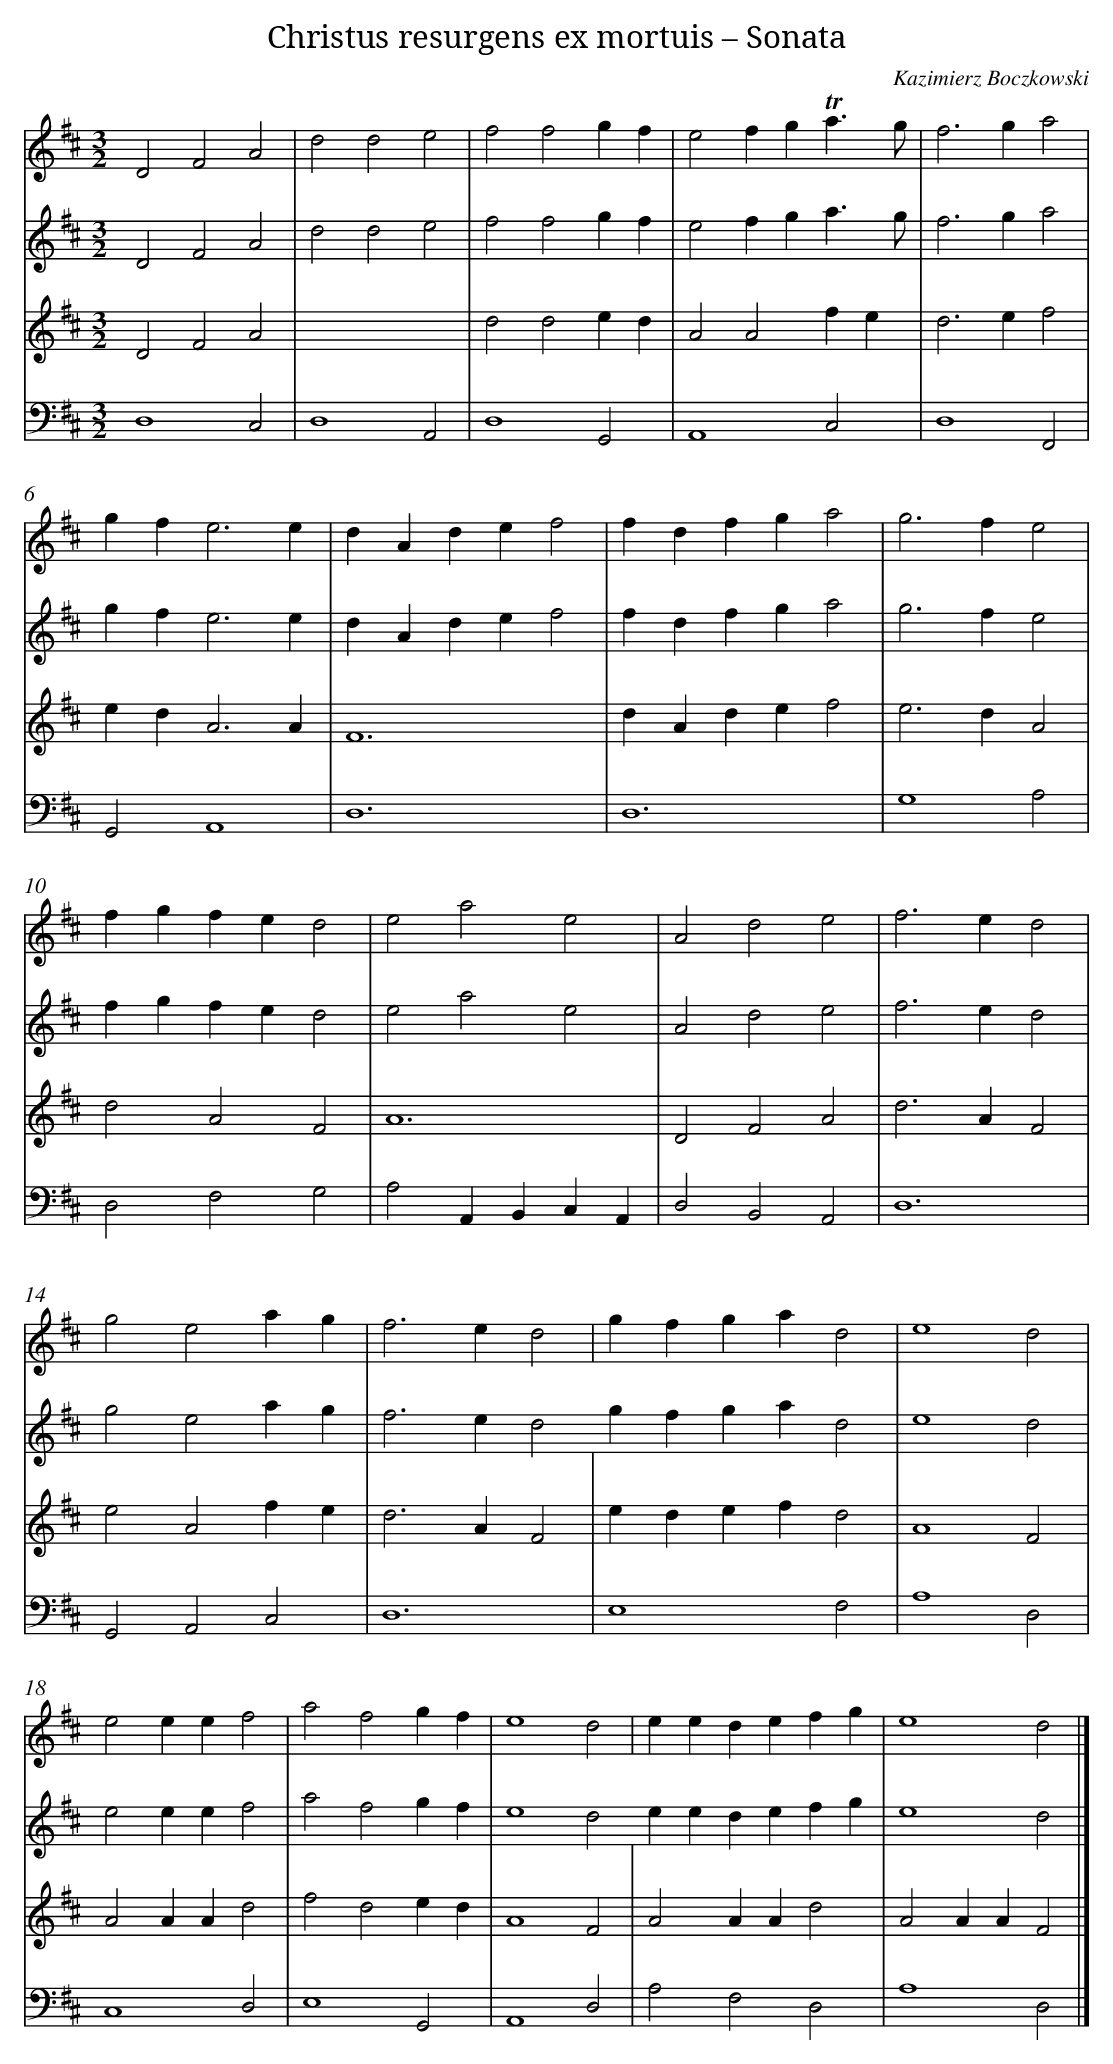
X:1
T: Christus resurgens ex mortuis – Sonata
C: Kazimierz Boczkowski
L: 1/4
M: 3/2
V: 1 clef=treble
V: 2 clef=treble
V: 3 clef=treble
V: 4
V: 5
V: 6 clef=bass
V: 7 clef=bass
K: D
[V:1] D2F2A2 |
[V:2] D2F2A2 |
[V:3] D2F2A2 |
[V:4] x6 |
[V:5] x6 |
[V:6] x6 |
[V:7] D,4C,2 |
[V:1] d2d2e2 |
[V:2] d2d2e2 |
[V:3] x6 |
[V:4] x6 |
[V:5] x6 |
[V:6] x6 |
[V:7] D,4A,,2 |
[V:1] f2f2gf |
[V:2] f2f2gf |
[V:3] d2d2ed |
[V:4] x6 |
[V:5] x6 |
[V:6] x6 |
[V:7] D,4G,,2 |
[V:1] e2fg!trill!a3/g/ |
[V:2] e2fga3/g/ |
[V:3] A2A2fe |
[V:4] x6 |
[V:5] x6 |
[V:6] x6 |
[V:7] A,,4C,2 |
[V:1] f2>g2a2 |
[V:2] f2>g2a2 |
[V:3] d2>e2f2 |
[V:4] x6 |
[V:5] x6 |
[V:6] x6 |
[V:7] D,4F,,2 |
[V:1] gf2<e2e |
[V:2] gf2<e2e |
[V:3] ed2<A2A |
[V:4] x6 |
[V:5] x6 |
[V:6] x6 |
[V:7] G,,2A,,4 |
[V:1] dAdef2 |
[V:2] dAdef2 |
[V:3] F6 |
[V:4] x6 |
[V:5] x6 |
[V:6] x6 |
[V:7] D,6 |
[V:1] fdfga2 |
[V:2] fdfga2 |
[V:3] dAdef2 |
[V:4] x6 |
[V:5] x6 |
[V:6] x6 |
[V:7] D,6 |
[V:1] g2>f2e2 |
[V:2] g2>f2e2 |
[V:3] e2>d2A2 |
[V:4] x6 |
[V:5] x6 |
[V:6] x6 |
[V:7] G,4A,2 |
[V:1] fgfed2 |
[V:2] fgfed2 |
[V:3] d2A2F2 |
[V:4] x6 |
[V:5] x6 |
[V:6] x6 |
[V:7] D,2F,2G,2 |
[V:1] e2a2e2 |
[V:2] e2a2e2 |
[V:3] A6 |
[V:4] x6 |
[V:5] x6 |
[V:6] x6 |
[V:7] A,2A,,B,,C,A,, |
[V:1] A2d2e2 |
[V:2] A2d2e2 |
[V:3] D2F2A2 |
[V:4] x6 |
[V:5] x6 |
[V:6] x6 |
[V:7] D,2B,,2A,,2 |
[V:1] f2>e2d2 |
[V:2] f2>e2d2 |
[V:3] d2>A2F2 |
[V:4] x6 |
[V:5] x6 |
[V:6] x6 |
[V:7] D,6 |
[V:1] g2e2ag |
[V:2] g2e2ag |
[V:3] e2A2fe |
[V:4] x6 |
[V:5] x6 |
[V:6] x6 |
[V:7] G,,2A,,2C,2 |
[V:1] f2>e2d2 |
[V:2] f2>e2d2 [|]
[V:3] d2>A2F2 |
[V:4] x6 |
[V:5] x6 |
[V:6] x6 |
[V:7] D,6 |
[V:1] gfgad2 |
[V:2] gfgad2 |
[V:3] edefd2 |
[V:4] x6 |
[V:5] x6 |
[V:6] x6 |
[V:7] E,4F,2 |
[V:1] e4d2 |
[V:2] e4d2 |
[V:3] A4F2 |
[V:4] x6 |
[V:5] x6 |
[V:6] x6 |
[V:7] A,4D,2 |
[V:1] e2eef2 |
[V:2] e2eef2 |
[V:3] A2AAd2 |
[V:4] x6 |
[V:5] x6 |
[V:6] x6 |
[V:7] C,4D,2 |
[V:1] a2f2gf |
[V:2] a2f2gf |
[V:3] f2d2ed |
[V:4] x6 |
[V:5] x6 |
[V:6] x6 |
[V:7] E,4G,,2 |
[V:1] e4d2 |
[V:2] e4d2 [|]
[V:3] A4F2 |
[V:4] x6 |
[V:5] x6 |
[V:6] x6 |
[V:7] A,,4D,2 |
[V:1] eedefg |
[V:2] eedefg |
[V:3] A2AAd2 |
[V:4] x6 |
[V:5] x6 |
[V:6] x6 |
[V:7] A,2F,2D,2 |
[V:1] e4d2 |]
[V:2] e4d2 |]
[V:3] A2AAF2 |]
[V:4] x6 |]
[V:5] x6 |]
[V:6] x6 |]
[V:7] A,4D,2 |]
